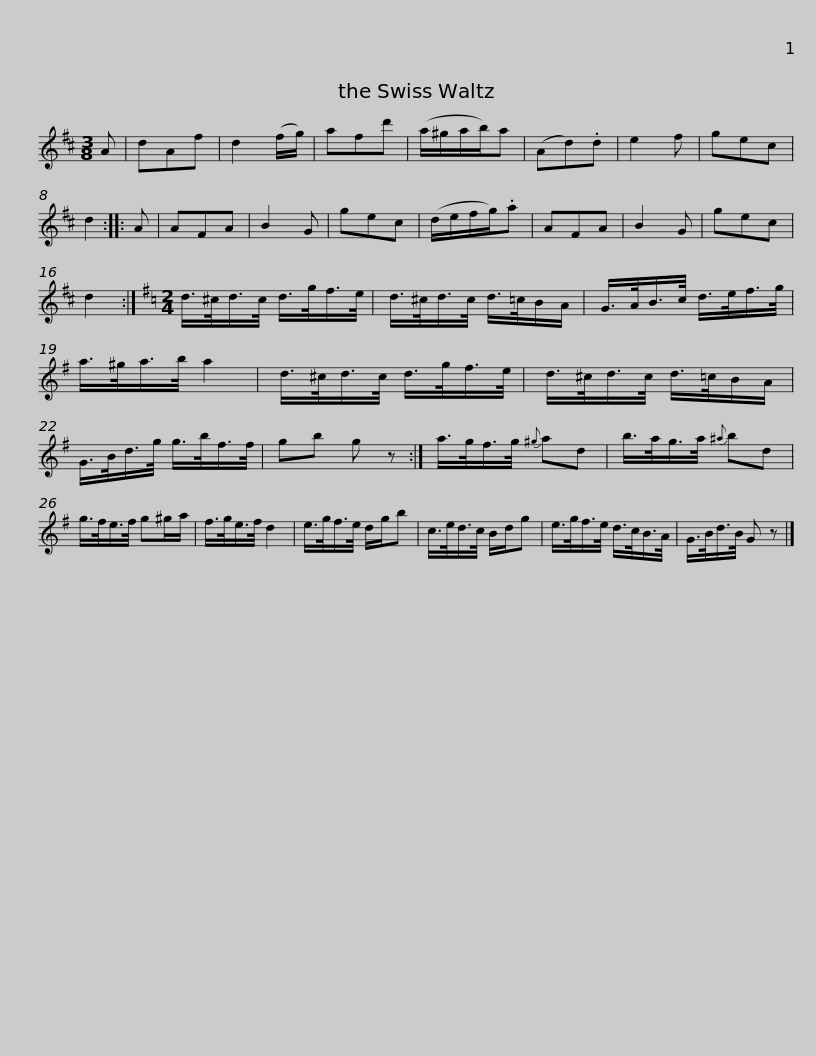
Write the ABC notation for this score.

X:1
L:1/8
M:3/8
I:linebreak $
K:D
V:1 treble
V:1
 A | dAf | d2 (f/g/) | afd' | (a/^g/a/b/)a | %5
 (Ad).d | e2 f | gec | d2 :: A | %10
 AFA | B2 G | gec |$ (d/e/f/g/).a | AFA | %15
 B2 G | gec | d2 :|[K:G][M:2/4] d/>^c/d/>c/ d/>g/f/>e/ | d/>^c/d/>c/ d/>=c/B/A/ |$ %20
 G/>A/B/>c/ d/>e/f/>g/ | a/>^g/a/>b/ a2 | d/>^c/d/>c/ d/>g/f/>e/ | d/>^c/d/>c/ d/>=c/B/A/ | G/>B/d/>g/ g/>b/f/>f/ |$ %25
 gb g z :| a/>g/f/>g/{^g} ad | b/>a/g/>a/{^a} bd | g/>f/e/>f/ g^g/a/ | f/>g/e/>f/ d2 | %30
 e/>g/f/>e/ d/g/b |$ c/>e/d/>c/ B/d/g | e/>g/f/>e/ d/>c/B/>A/ | G/>B/d/>B/ G z |] %34
